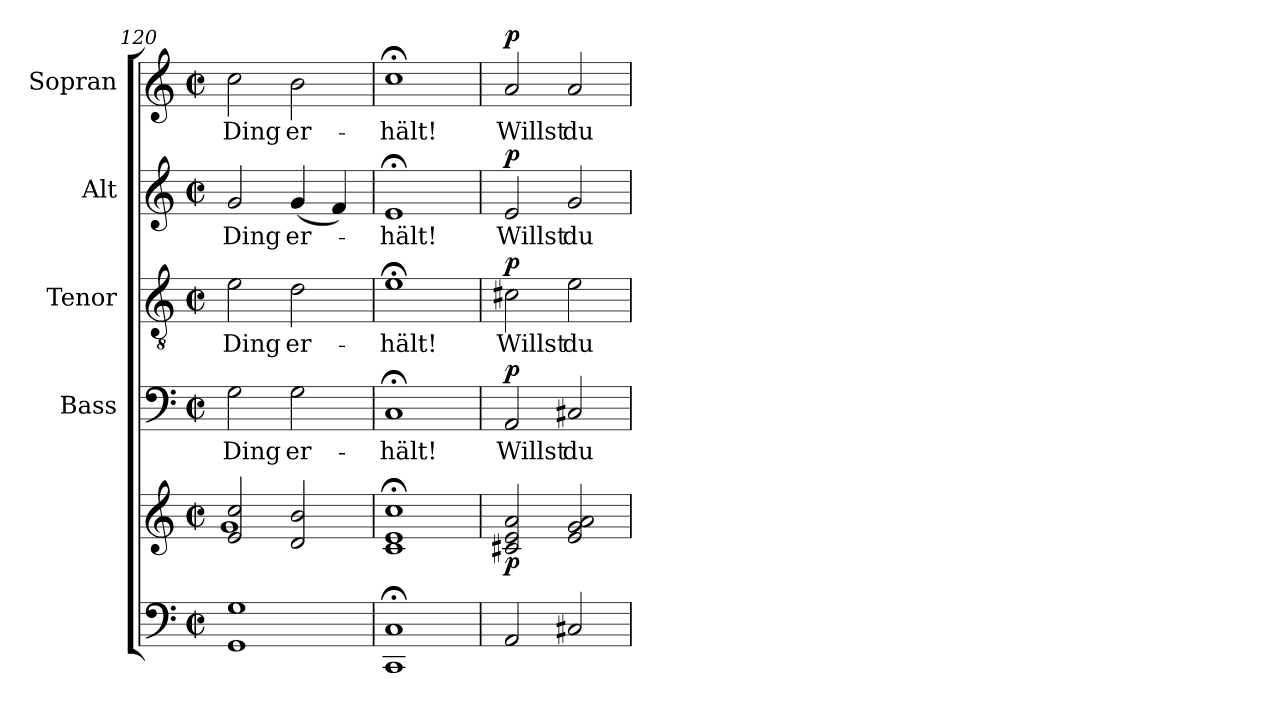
**kern	**kern	**dynam	**kern	**text	**dynam	**kern	**text	**dynam	**kern	**text	**dynam	**kern	**text	**dynam
*part5	*part5	*part5	*part4	*part4	*part4	*part3	*part3	*part3	*part2	*part2	*part2	*part1	*part1	*part1
*staff6	*staff5	*staff5/6	*staff4	*staff4	*staff4	*staff3	*staff3	*staff3	*staff2	*staff2	*staff2	*staff1	*staff1	*staff1
*	*	*	*I"Bass	*	*	*I"Tenor	*	*	*I"Alt	*	*	*I"Sopran	*	*
*	*	*	*I'B.	*	*	*I'T.	*	*	*I'A.	*	*	*I'S.	*	*
*clefF4	*clefG2	*	*clefF4	*	*	*clefGv2	*	*	*clefG2	*	*	*clefG2	*	*
*k[]	*k[]	*	*k[]	*	*	*k[]	*	*	*k[]	*	*	*k[]	*	*
*C:	*C:	*	*C:	*	*	*C:	*	*	*C:	*	*	*C:	*	*
*M2/2	*M2/2	*	*M2/2	*	*	*M2/2	*	*	*M2/2	*	*	*M2/2	*	*
*met(c|)	*met(c|)	*	*met(c|)	*	*	*met(c|)	*	*	*met(c|)	*	*	*met(c|)	*	*
=120	=120	=120	=120	=120	=120	=120	=120	=120	=120	=120	=120	=120	=120	=120
*	*^	*	*	*	*	*	*	*	*	*	*	*	*	*
!	!	!	!	!	!LO:LY:b	!	!	!LO:LY:b	!	!	!LO:LY:b	!	!	!LO:LY:b	!
1GG 1G	2e/ 2cc/	1g	.	2G\	Ding	.	2e\	Ding	.	2g/	Ding	.	2cc\	Ding	.
!	!	!	!	!	!LO:LY:b	!	!	!LO:LY:b	!	!	!LO:LY:b	!	!	!LO:LY:b	!
.	2d/ 2b/	.	.	2G\	er-	.	2d\	er-	.	(<4g/	er-	.	2b\	er-	.
.	.	.	.	.	.	.	.	.	.	4f/)	.	.	.	.	.
*	*v	*v	*	*	*	*	*	*	*	*	*	*	*	*	*
=121	=121	=121	=121	=121	=121	=121	=121	=121	=121	=121	=121	=121	=121	=121
!	!	!	!	!LO:LY:b	!	!	!LO:LY:b	!	!	!LO:LY:b	!	!	!LO:LY:b	!
1CC; 1C;	1c;< 1e;< 1cc;<	.	1C;<	-hält!	.	1e;<	-hält!	.	1e;<	-hält!	.	1cc;<	-hält!	.
!!LO:PB:g=z
=122	=122	=122	=122	=122	=122	=122	=122	=122	=122	=122	=122	=122	=122	=122
!	!	!LO:DY:b	!	!LO:LY:b	!LO:DY:a	!	!LO:LY:b	!LO:DY:a	!	!LO:LY:b	!LO:DY:a	!	!LO:LY:b	!LO:DY:a
2AA/	2c#X/ 2e/ 2a/	p	2AA/	Willst	p	2c#X\	Willst	p	2e/	Willst	p	2a/	Willst	p
!	!	!	!	!LO:LY:b	!	!	!LO:LY:b	!	!	!LO:LY:b	!	!	!LO:LY:b	!
2C#X/	2e/ 2g/ 2a/	.	2C#X/	du	.	2e\	du	.	2g/	du	.	2a/	du	.
=	=	=	=	=	=	=	=	=	=	=	=	=	=	=
*-	*-	*-	*-	*-	*-	*-	*-	*-	*-	*-	*-	*-	*-	*-
